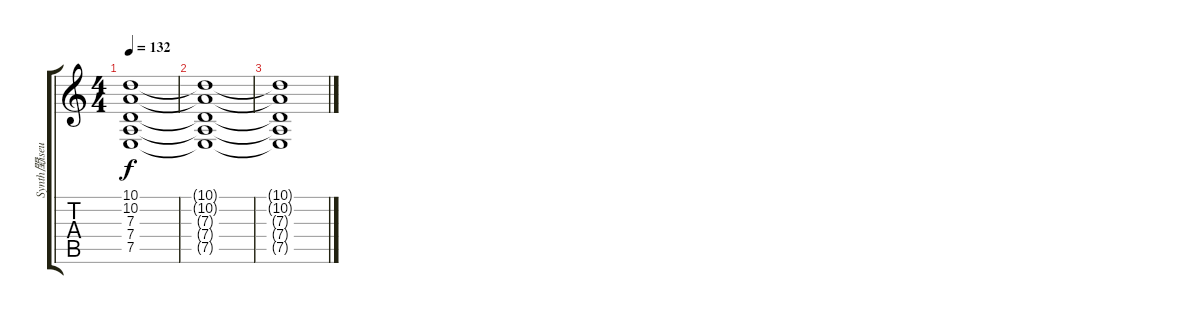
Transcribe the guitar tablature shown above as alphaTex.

\track ("Synth閠iseur" "Synth閠iseu") {instrument synthstrings1}
\staff {score tabs}
\tuning (E4 B3 G3 D3 A2 E2) {hide}
\ts (4 4)
\tempo 132
\clef g2
\ks c
(10.1{t} 10.2{t} 7.3{t} 7.4{t} 7.5{t}).1{dy f} |
(10.1{t} 10.2{t} 7.3{t} 7.4{t} 7.5{t}).1 |
(10.1{t} 10.2{t} 7.3{t} 7.4{t} 7.5{t}).1
